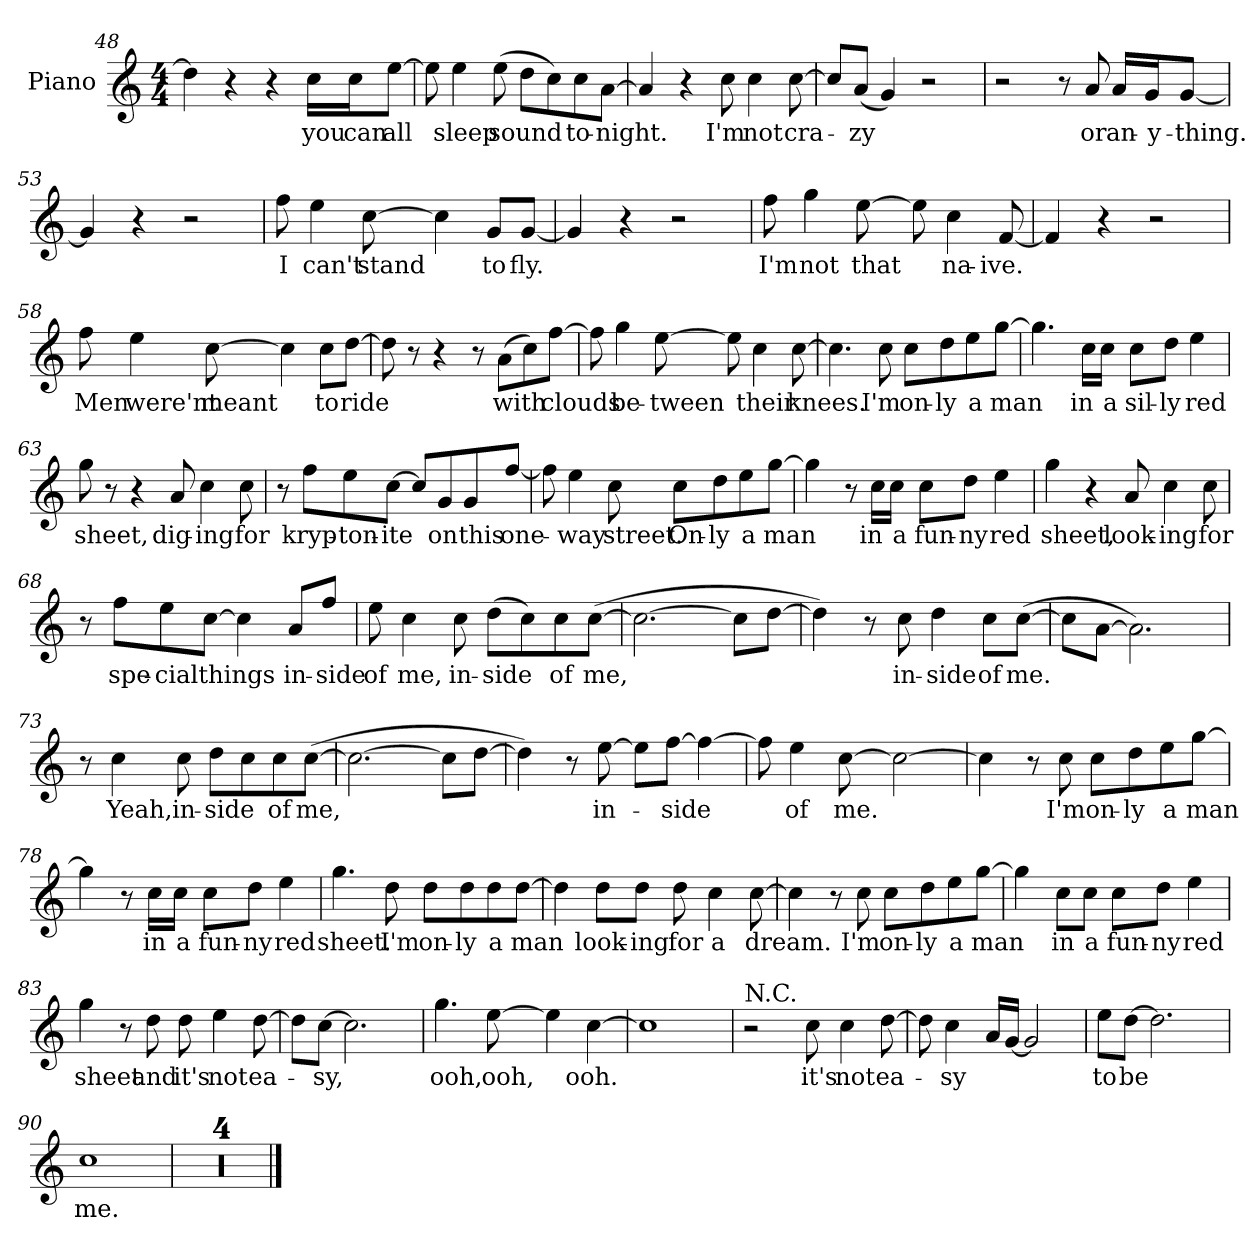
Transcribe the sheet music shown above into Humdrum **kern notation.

**kern	**text
*part1	*part1
*staff1	*staff1
*I"Piano	*
*I'Pno.	*
!!LO:LB:g=z
*clefG2	*
*k[]	*
*C:	*
*M4/4	*
=48	=48
4dd\]	.
4r	.
4r	.
16cc\LL	you
16cc\J	can
[8ee\J	all
=49	=49
8ee\]	.
4ee\	sleep
(8ee\	sound
8dd\L	.
8cc\)	.
8cc\	to-
[8a\J	-night.
=50	=50
4a/]	.
4r	.
8cc\	I'm
4cc\	not
[8cc\	cra-
=51	=51
8cc/L]	.
(8a/J	-zy
4g/)	.
2r	.
!!LO:LB:g=z
=52	=52
2r	.
8r	.
8a/	or
16a/LL	an-
16g/J	-y-
[8g/J	-thing.
=53	=53
4g/]	.
4r	.
2r	.
=54	=54
8ff\	I
4ee\	can't
[8cc\	stand
4cc\]	.
8g/L	to
[8g/J	fly.
=55	=55
4g/]	.
4r	.
2r	.
!!LO:LB:g=z
=56	=56
8ff\	I'm
4gg\	not
[8ee\	that
8ee\]	.
4cc\	na-
[8f/	-ive.
=57	=57
4f/]	.
4r	.
2r	.
=58	=58
8ff\	Men
4ee\	were'nt
[8cc\	meant
4cc\]	.
8cc\L	to
[8dd\J	ride
!!LO:LB:g=z
=59	=59
8dd\]	.
8r	.
4r	.
8r	.
(8a\L	with
8cc\)	.
[8ff\J	clouds
=60	=60
8ff\]	.
4gg\	be-
[8ee\	-tween
8ee\]	.
4cc\	their
[8cc\	knees.
=61	=61
4.cc\]	.
8cc\	I'm
8cc\L	on-
8dd\	-ly
8ee\	a
[8gg\J	man
!!LO:LB:g=z
=62	=62
4.gg\]	.
16cc\LL	in
16cc\JJ	a
8cc\L	sil-
8dd\J	-ly
4ee\	red
=63	=63
8gg\	sheet,
8r	.
4r	.
8a/	dig-
4cc\	-ing
8cc\	for
=64	=64
8r	.
8ff\L	kryp-
8ee\	-ton-
[8cc\J	-ite
8cc/L]	.
8g/	on
8g/	this
[8ff/J	one-
!!LO:LB:g=z
=65	=65
8ff\]	.
4ee\	-way
8cc\	street.
8cc\L	On-
8dd\	-ly
8ee\	a
[8gg\J	man
=66	=66
4gg\]	.
8r	.
16cc\LL	in
16cc\JJ	a
8cc\L	fun-
8dd\J	-ny
4ee\	red
=67	=67
4gg\	sheet,
4r	.
8a/	look-
4cc\	-ing
8cc\	for
!!LO:PB:g=z
=68	=68
8r	.
8ff\L	spe-
8ee\	-cial
[8cc\J	things
4cc\]	.
8a/L	in-
8ff/J	-side
=69	=69
8ee\	of
4cc\	me,
8cc\	in-
(8dd\L	-side
8cc\)	.
8cc\	of
([8cc\J	me,
=70	=70
2.cc\_	.
8cc\L]	.
[8dd\J	.
!!LO:LB:g=z
=71	=71
4dd\])	.
8r	.
8cc\	in-
4dd\	-side
8cc\L	of
([8cc\J	me.
=72	=72
8cc\L]	.
[8a\J	.
2.a\])	.
=73	=73
8r	.
4cc\	Yeah,
8cc\	in-
8dd\L	-side
8cc\	.
8cc\	of
([8cc\J	me,
=74	=74
2.cc\_	.
8cc\L]	.
[8dd\J	.
=75	=75
4dd\])	.
8r	.
[8ee\	in-
8ee\L]	.
[8ff\J	-side
4ff\_	.
!!LO:LB:g=z
=76	=76
8ff\]	.
4ee\	of
[8cc\	me.
2cc\_	.
=77	=77
4cc\]	.
8r	.
8cc\	I'm
8cc\L	on-
8dd\	-ly
8ee\	a
[8gg\J	man
=78	=78
4gg\]	.
8r	.
16cc\LL	in
16cc\JJ	a
8cc\L	fun-
8dd\J	-ny
4ee\	red
!!LO:LB:g=z
=79	=79
4.gg\	sheet.
8dd\	I'm
8dd\L	on-
8dd\	-ly
8dd\	a
[8dd\J	man
=80	=80
4dd\]	.
8dd\L	look-
8dd\J	-ing
8dd\	for
4cc\	a
[8cc\	dream.
=81	=81
4cc\]	.
8r	.
8cc\	I'm
8cc\L	on-
8dd\	-ly
8ee\	a
[8gg\J	man
!!LO:LB:g=z
=82	=82
4gg\]	.
8cc\L	in
8cc\J	a
8cc\L	fun-
8dd\J	-ny
4ee\	red
=83	=83
4gg\	sheet
8r	.
8dd\	and
8dd\	it's
4ee\	not
[8dd\	ea-
=84	=84
8dd\L]	.
[8cc\J	-sy,
2.cc\]	.
=85	=85
4.gg\	ooh,
[8ee\	ooh,
4ee\]	.
[4cc\	ooh.
=86	=86
1cc]	.
!!LO:LB:g=z
=87	=87
!LO:TX:a:t=N.C.	!
2r	.
8cc\	it's
4cc\	not
[8dd\	ea-
=88	=88
8dd\]	.
4cc\	-sy
16a/LL	.
[16g/JJ	.
2g/]	.
=89	=89
8ee\L	to
[8dd\J	be
2.dd\]	.
=90	=90
1cc	me.
=91	=91
1r	.
=92	=92
1r	.
=93	=93
1r	.
=94	=94
1r	.
==	==
*-	*-
